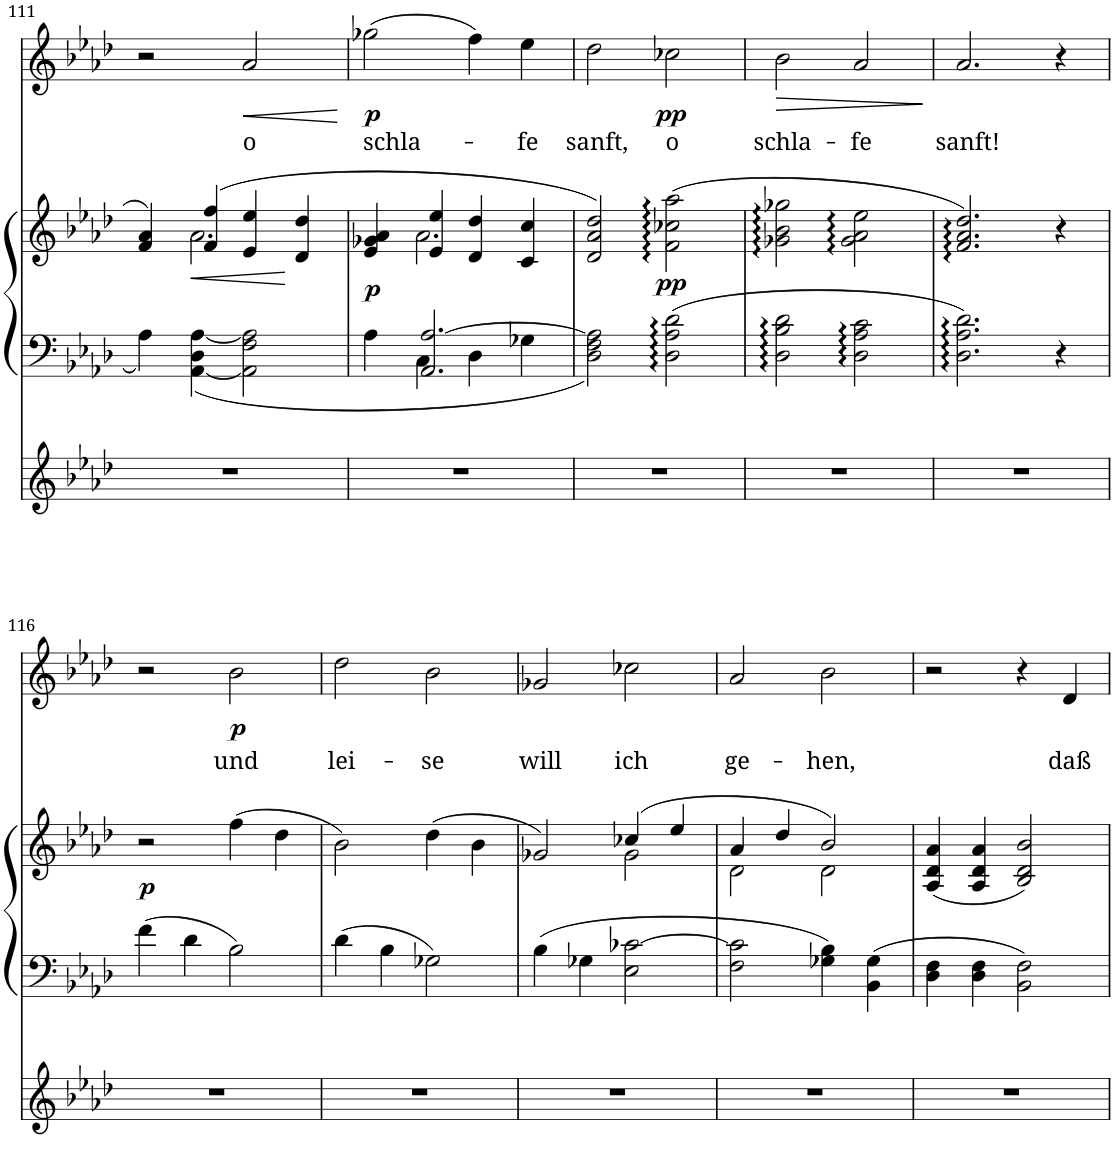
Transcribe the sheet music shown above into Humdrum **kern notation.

**kern	**kern	**kern	**dynam	**kern	**text	**dynam
*part3	*part2	*part2	*part2	*part1	*part1	*part1
*staff4	*staff3	*staff2	*staff2/3	*staff1	*staff1	*staff1
!!LO:PB:g=z
*clefG2	*clefF4	*clefG2	*	*clefG2	*	*
*k[b-e-a-d-]	*k[b-e-a-d-]	*k[b-e-a-d-]	*	*k[b-e-a-d-]	*	*
*A-:	*A-:	*A-:	*	*A-:	*	*
*M4/4	*M4/4	*M4/4	*	*M4/4	*	*
*met(c)	*met(c)	*met(c)	*	*met(c)	*	*
=111	=111	=111	=111	=111	=111	=111
*	*^	*^	*	*	*	*
1r	1ryy	4A-\	4f/ 4a-/	4ryy	.	2r	.	.
.	.	[4AA-\ 4D-\ [4A-\	(4f/ 4ff/	2.a-\	.	.	.	.
!	!	!	!	!	!	!	!LO:LY:b	!LO:HP:b
.	.	2AA-\] 2F\ 2A-\]	4e-/ 4ee-/	.	.	2a-/	o	<
.	.	.	4d-/ 4dd-/	.	.	.	.	.
*	*v	*v	*	*	*	*	*	*
*	*	*v	*v	*	*	*	*
.	.	.	.	.	.	[
=112	=112	=112	=112	=112	=112	=112
*	*^	*^	*	*	*	*
!	!	!	!	!	!LO:DY:b	!	!LO:LY:b	!LO:DY:b
1r	4A-\	4ryy	4e-/ 4g-X/ 4a-/	4ryy	p	(2gg-X\	schla-	p
.	2.AA-/ [2.A-/	4C\	4e-/ 4ee-/	2.a-\	.	.	.	.
.	.	4D-\	4d-/ 4dd-/	.	.	4ff\)	.	.
!	!	!	!	!	!	!	!LO:LY:b	!
.	.	4G-X\	4c/ 4cc/	.	.	4ee-\	-fe	.
*	*	*	*v	*v	*	*	*	*
=113	=113	=113	=113	=113	=113	=113	=113
!	!	!	!	!	!	!LO:LY:b	!
*	*v	*v	*	*	*	*	*
1r	2D-\ 2F\ 2A-\]	2d-/ 2a-/ 2dd-/)	.	2dd-\	sanft,	.
!	!	!	!LO:DY:b	!	!LO:LY:b	!LO:DY:b
.	2D-\ 2A-\ 2d-\	(2f\ 2cc-X\ 2aa-\	pp	2cc-X\	o	pp
=114	=114	=114	=114	=114	=114	=114
!	!	!	!	!	!LO:LY:b	!LO:HP:b
1r	2D-\ 2B-\ 2d-\	2g-X\ 2b-\ 2gg-X\	.	2b-\	schla-	>
!	!	!	!	!	!LO:LY:b	!
.	2D-\ 2A-\ 2c\	2g-\ 2a-\ 2ee-\	.	2a-/	-fe	.
.	.	.	.	.	.	]
=115	=115	=115	=115	=115	=115	=115
!	!	!	!	!	!LO:LY:b	!
1r	2.D-\ 2.A-\ 2.d-\	2.f/ 2.a-/ 2.dd-/)	.	2.a-/	sanft!	.
.	4r	4r	.	4r	.	.
!!LO:LB:g=z
=116	=116	=116	=116	=116	=116	=116
!	!	!	!LO:DY:b	!	!	!
1r	4f\	2r	p	2r	.	.
.	4d-\	.	.	.	.	.
!	!	!	!	!	!LO:LY:b	!LO:DY:b
.	2B-\	(4ff\	.	2b-\	und	p
.	.	4dd-\	.	.	.	.
=117	=117	=117	=117	=117	=117	=117
!	!	!	!	!	!LO:LY:b	!
1r	4d-\	2b-\)	.	2dd-\	lei-	.
.	4B-\	.	.	.	.	.
!	!	!	!	!	!LO:LY:b	!
.	2G-X\	(4dd-\	.	2b-\	-se	.
.	.	4b-\	.	.	.	.
=118	=118	=118	=118	=118	=118	=118
*	*	*^	*	*	*	*
!	!	!	!	!	!	!LO:LY:b	!
1r	4B-\	2g-X/)	2ryy	.	2g-X/	will	.
.	4G-X\	.	.	.	.	.	.
!	!	!	!	!	!	!LO:LY:b	!
.	2E-\ [2c-X\	(4cc-X/	2g-\	.	2cc-X\	ich	.
.	.	4ee-/	.	.	.	.	.
=119	=119	=119	=119	=119	=119	=119	=119
!	!	!	!	!	!	!LO:LY:b	!
1r	2F\ 2c-\]	4a-/	2d-\	.	2a-/	ge-	.
.	.	4dd-/	.	.	.	.	.
!	!	!	!	!	!	!LO:LY:b	!
.	4G-X\ 4B-\	2b-/)	2d-\	.	2b-\	-hen,	.
.	4BB-\ 4G-\	.	.	.	.	.	.
*	*	*v	*v	*	*	*	*
=120	=120	=120	=120	=120	=120	=120
1r	4D-\ 4F\	(4A-/ 4d-/ 4a-/	.	2r	.	.
.	4D-\ 4F\	4A-/ 4d-/ 4a-/	.	.	.	.
.	2BB-\ 2F\	2B-/ 2d-/ 2b-/)	.	4r	.	.
!	!	!	!	!	!LO:LY:b	!
.	.	.	.	4d-/	daß	.
=	=	=	=	=	=	=
*-	*-	*-	*-	*-	*-	*-
